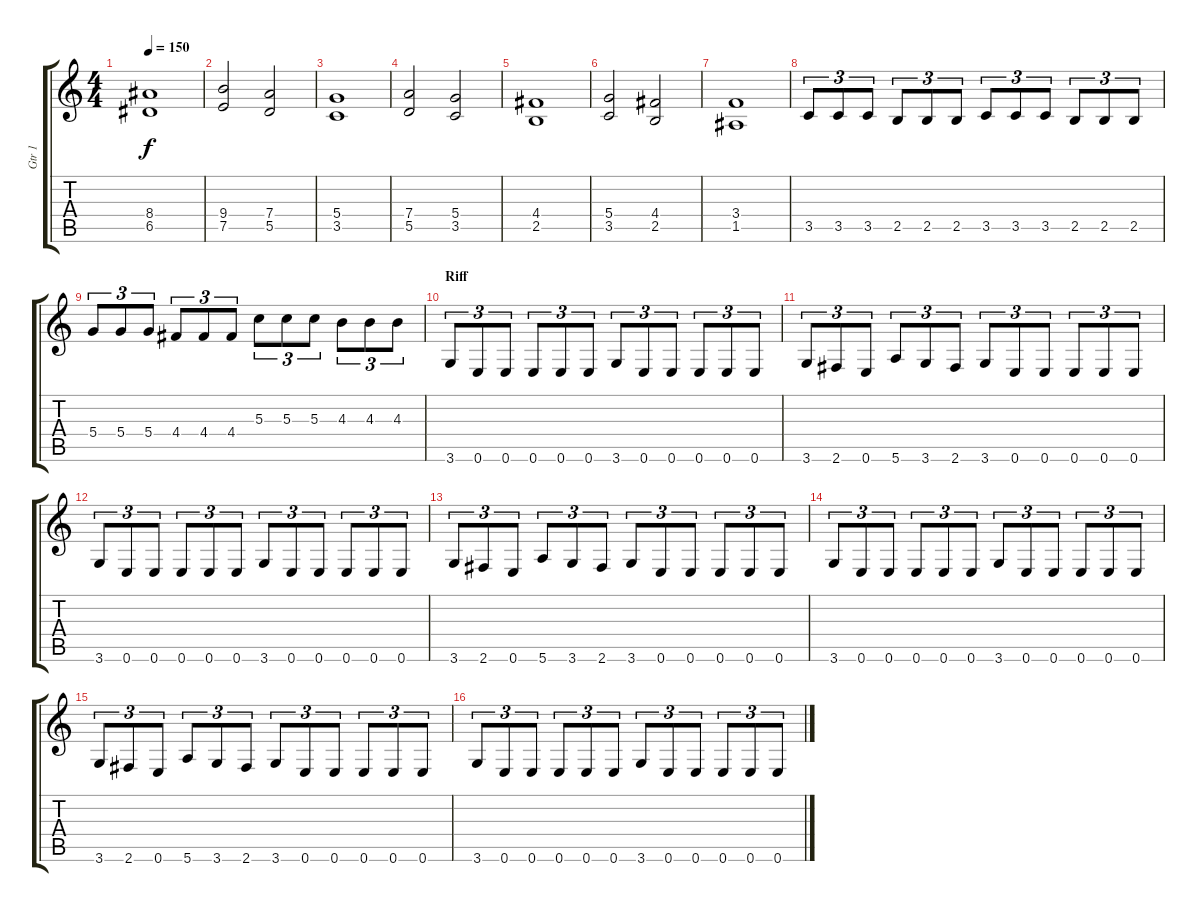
\track ("Gtr 1" "Gtr 1") {instrument overdrivenguitar}
\staff {score tabs}
\tuning (E4 B3 G3 D3 A2 E2) {hide}
\ts (4 4)
\tempo 150
\clef g2
\ks c
(8.4 6.5).1{dy f} |
(9.4 7.5).2 (7.4 5.5).2 |
(5.4 3.5).1 |
(7.4 5.5).2 (5.4 3.5).2 |
(4.4 2.5).1 |
(5.4 3.5).2 (4.4 2.5).2 |
(3.4 1.5).1 |
3.5.8{tu (3 2)} 3.5.8{tu (3 2)} 3.5.8{tu (3 2)} 2.5.8{tu (3 2)} 2.5.8{tu (3 2)} 2.5.8{tu (3 2)} 3.5.8{tu (3 2)} 3.5.8{tu (3 2)} 3.5.8{tu (3 2)} 2.5.8{tu (3 2)} 2.5.8{tu (3 2)} 2.5.8{tu (3 2)} |
5.4.8{tu (3 2)} 5.4.8{tu (3 2)} 5.4.8{tu (3 2)} 4.4.8{tu (3 2)} 4.4.8{tu (3 2)} 4.4.8{tu (3 2)} 5.3.8{tu (3 2)} 5.3.8{tu (3 2)} 5.3.8{tu (3 2)} 4.3.8{tu (3 2)} 4.3.8{tu (3 2)} 4.3.8{tu (3 2)} |
\section ("" "Riff")
3.6.8{tu (3 2)} 0.6.8{tu (3 2)} 0.6.8{tu (3 2)} 0.6.8{tu (3 2)} 0.6.8{tu (3 2)} 0.6.8{tu (3 2)} 3.6.8{tu (3 2)} 0.6.8{tu (3 2)} 0.6.8{tu (3 2)} 0.6.8{tu (3 2)} 0.6.8{tu (3 2)} 0.6.8{tu (3 2)} |
3.6.8{tu (3 2)} 2.6.8{tu (3 2)} 0.6.8{tu (3 2)} 5.6.8{tu (3 2)} 3.6.8{tu (3 2)} 2.6.8{tu (3 2)} 3.6.8{tu (3 2)} 0.6.8{tu (3 2)} 0.6.8{tu (3 2)} 0.6.8{tu (3 2)} 0.6.8{tu (3 2)} 0.6.8{tu (3 2)} |
3.6.8{tu (3 2)} 0.6.8{tu (3 2)} 0.6.8{tu (3 2)} 0.6.8{tu (3 2)} 0.6.8{tu (3 2)} 0.6.8{tu (3 2)} 3.6.8{tu (3 2)} 0.6.8{tu (3 2)} 0.6.8{tu (3 2)} 0.6.8{tu (3 2)} 0.6.8{tu (3 2)} 0.6.8{tu (3 2)} |
3.6.8{tu (3 2)} 2.6.8{tu (3 2)} 0.6.8{tu (3 2)} 5.6.8{tu (3 2)} 3.6.8{tu (3 2)} 2.6.8{tu (3 2)} 3.6.8{tu (3 2)} 0.6.8{tu (3 2)} 0.6.8{tu (3 2)} 0.6.8{tu (3 2)} 0.6.8{tu (3 2)} 0.6.8{tu (3 2)} |
3.6.8{tu (3 2)} 0.6.8{tu (3 2)} 0.6.8{tu (3 2)} 0.6.8{tu (3 2)} 0.6.8{tu (3 2)} 0.6.8{tu (3 2)} 3.6.8{tu (3 2)} 0.6.8{tu (3 2)} 0.6.8{tu (3 2)} 0.6.8{tu (3 2)} 0.6.8{tu (3 2)} 0.6.8{tu (3 2)} |
3.6.8{tu (3 2)} 2.6.8{tu (3 2)} 0.6.8{tu (3 2)} 5.6.8{tu (3 2)} 3.6.8{tu (3 2)} 2.6.8{tu (3 2)} 3.6.8{tu (3 2)} 0.6.8{tu (3 2)} 0.6.8{tu (3 2)} 0.6.8{tu (3 2)} 0.6.8{tu (3 2)} 0.6.8{tu (3 2)} |
3.6.8{tu (3 2)} 0.6.8{tu (3 2)} 0.6.8{tu (3 2)} 0.6.8{tu (3 2)} 0.6.8{tu (3 2)} 0.6.8{tu (3 2)} 3.6.8{tu (3 2)} 0.6.8{tu (3 2)} 0.6.8{tu (3 2)} 0.6.8{tu (3 2)} 0.6.8{tu (3 2)} 0.6.8{tu (3 2)}
